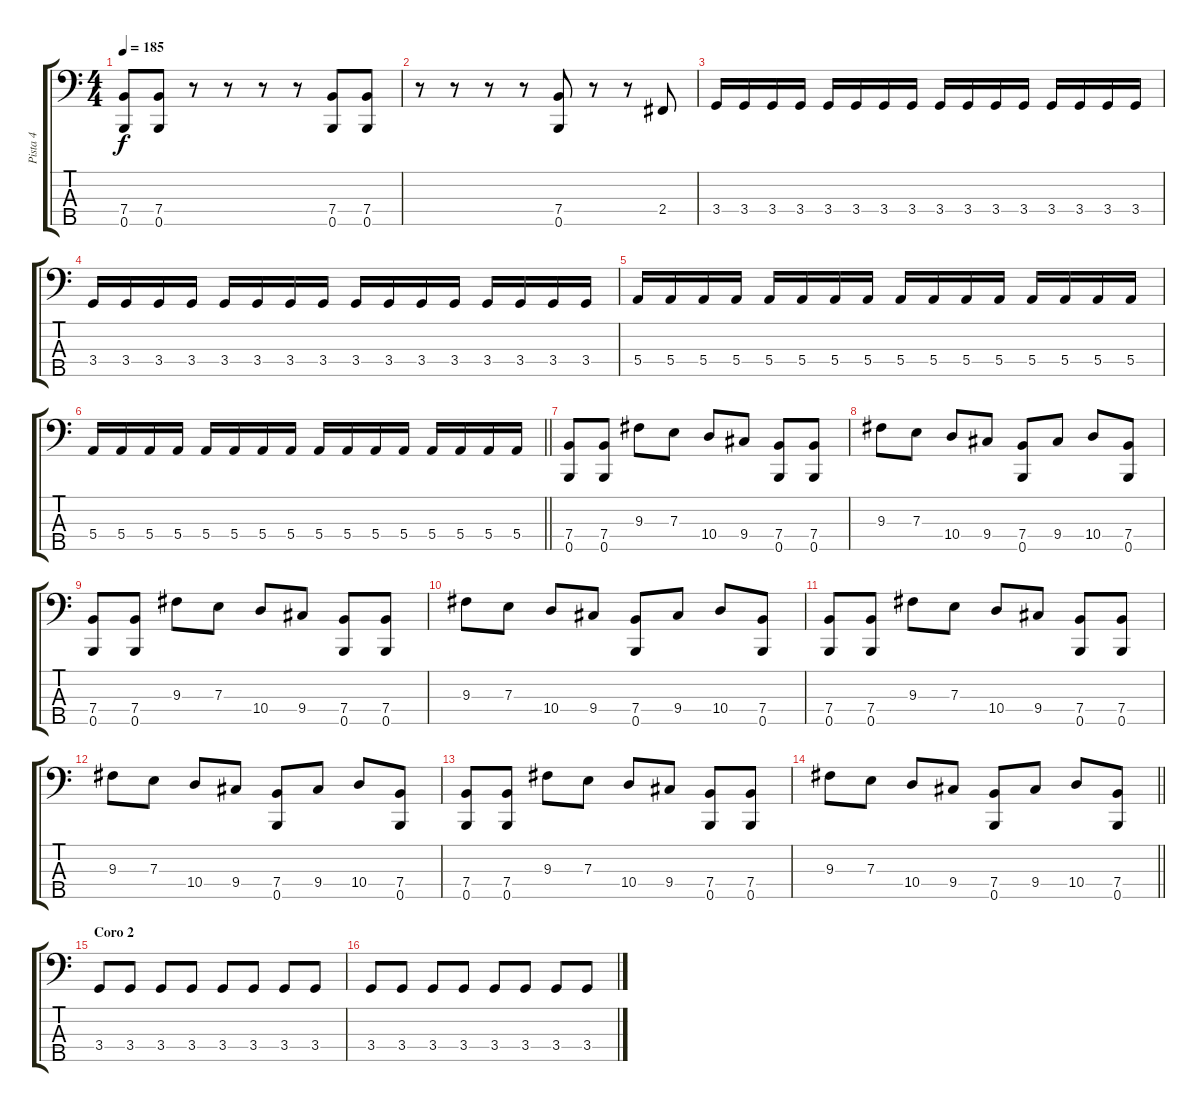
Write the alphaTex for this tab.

\track ("Pista 4" "Pista 4") {instrument electricbasspick}
\staff {score tabs}
\tuning (G2 D2 A1 E1 B0) {hide}
\ts (4 4)
\tempo 185
\clef f4
\ks c
(7.4 0.5).8{dy f} (7.4 0.5).8 r.8 r.8 r.8 r.8 (7.4 0.5).8 (7.4 0.5).8 |
r.8 r.8 r.8 r.8 (7.4 0.5).8 r.8 r.8 2.4.8 |
3.4.16 3.4.16 3.4.16 3.4.16 3.4.16 3.4.16 3.4.16 3.4.16 3.4.16 3.4.16 3.4.16 3.4.16 3.4.16 3.4.16 3.4.16 3.4.16 |
3.4.16 3.4.16 3.4.16 3.4.16 3.4.16 3.4.16 3.4.16 3.4.16 3.4.16 3.4.16 3.4.16 3.4.16 3.4.16 3.4.16 3.4.16 3.4.16 |
5.4.16 5.4.16 5.4.16 5.4.16 5.4.16 5.4.16 5.4.16 5.4.16 5.4.16 5.4.16 5.4.16 5.4.16 5.4.16 5.4.16 5.4.16 5.4.16 |
\barLineRight lightlight
5.4.16 5.4.16 5.4.16 5.4.16 5.4.16 5.4.16 5.4.16 5.4.16 5.4.16 5.4.16 5.4.16 5.4.16 5.4.16 5.4.16 5.4.16 5.4.16 |
(7.4 0.5).8 (7.4 0.5).8 9.3.8 7.3.8 10.4.8 9.4.8 (7.4 0.5).8 (7.4 0.5).8 |
9.3.8 7.3.8 10.4.8 9.4.8 (7.4 0.5).8 9.4.8 10.4.8 (7.4 0.5).8 |
(7.4 0.5).8 (7.4 0.5).8 9.3.8 7.3.8 10.4.8 9.4.8 (7.4 0.5).8 (7.4 0.5).8 |
9.3.8 7.3.8 10.4.8 9.4.8 (7.4 0.5).8 9.4.8 10.4.8 (7.4 0.5).8 |
(7.4 0.5).8 (7.4 0.5).8 9.3.8 7.3.8 10.4.8 9.4.8 (7.4 0.5).8 (7.4 0.5).8 |
9.3.8 7.3.8 10.4.8 9.4.8 (7.4 0.5).8 9.4.8 10.4.8 (7.4 0.5).8 |
(7.4 0.5).8 (7.4 0.5).8 9.3.8 7.3.8 10.4.8 9.4.8 (7.4 0.5).8 (7.4 0.5).8 |
\barLineRight lightlight
9.3.8 7.3.8 10.4.8 9.4.8 (7.4 0.5).8 9.4.8 10.4.8 (7.4 0.5).8 |
\section ("" "Coro 2")
3.4.8 3.4.8 3.4.8 3.4.8 3.4.8 3.4.8 3.4.8 3.4.8 |
3.4.8 3.4.8 3.4.8 3.4.8 3.4.8 3.4.8 3.4.8 3.4.8
